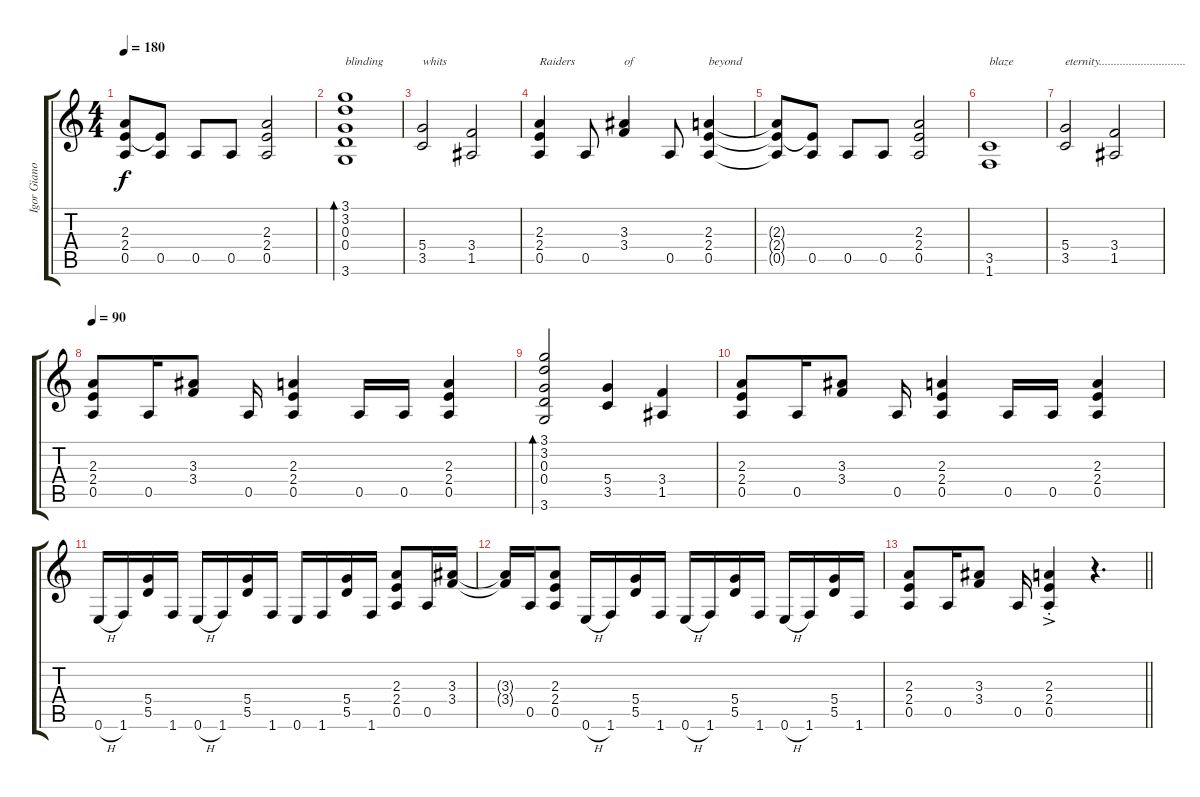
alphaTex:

\track ("Igor Gianola" "Igor Giano") {instrument distortionguitar}
\staff {score tabs}
\tuning (E4 B3 G3 D3 A2 E2) {hide}
\ts (4 4)
\tempo 180
\clef g2
\ks c
(2.3{t} 2.4{t} 0.5{t}).8{dy f} (2.4{t} 0.5).8 0.5.8 0.5.8 (2.3 2.4 0.5).2 |
(3.1 3.2 0.3 0.4 3.6).1{bd 240 txt "blinding"} |
(5.4 3.5).2{txt "whits"} (3.4 1.5).2 |
(2.3 2.4 0.5).4{txt "Raiders"} 0.5.8 (3.3 3.4).4{txt "of"} 0.5.8 (2.3 2.4 0.5).4{txt "beyond"} |
(2.3{t} 2.4{t} 0.5{t}).8 (2.4{t} 0.5).8 0.5.8 0.5.8 (2.3 2.4 0.5).2 |
(3.5 1.6).1{txt "blaze"} |
(5.4 3.5).2{txt "eternity............................."} (3.4 1.5).2 |
\tempo 90
(2.3 2.4 0.5).8 0.5.16 (3.3 3.4).8 0.5.16 (2.3 2.4 0.5).4 0.5.16 0.5.16 (2.3 2.4 0.5).4 |
(3.1 3.2 0.3 0.4 3.6).2{bd 60} (5.4 3.5).4 (3.4 1.5).4 |
(2.3 2.4 0.5).8 0.5.16 (3.3 3.4).8 0.5.16 (2.3 2.4 0.5).4 0.5.16 0.5.16 (2.3 2.4 0.5).4 |
0.6{h}.16 1.6.16 (5.4 5.5).16 1.6.16 0.6{h}.16 1.6.16 (5.4 5.5).16 1.6.16 0.6.16 1.6.16 (5.4 5.5).16 1.6.16 (2.3 2.4 0.5).8 0.5.16 (3.3 3.4).16 |
(3.3{t} 3.4{t}).16 0.5.16 (2.3 2.4 0.5).8 0.6{h}.16 1.6.16 (5.4 5.5).16 1.6.16 0.6{h}.16 1.6.16 (5.4 5.5).16 1.6.16 0.6{h}.16 1.6.16 (5.4 5.5).16 1.6.16 |
\barLineRight lightlight
(2.3 2.4 0.5).8 0.5.16 (3.3 3.4).8 0.5.16 (2.3{ac st} 2.4{ac st} 0.5{ac st}).4 r.4{d}
